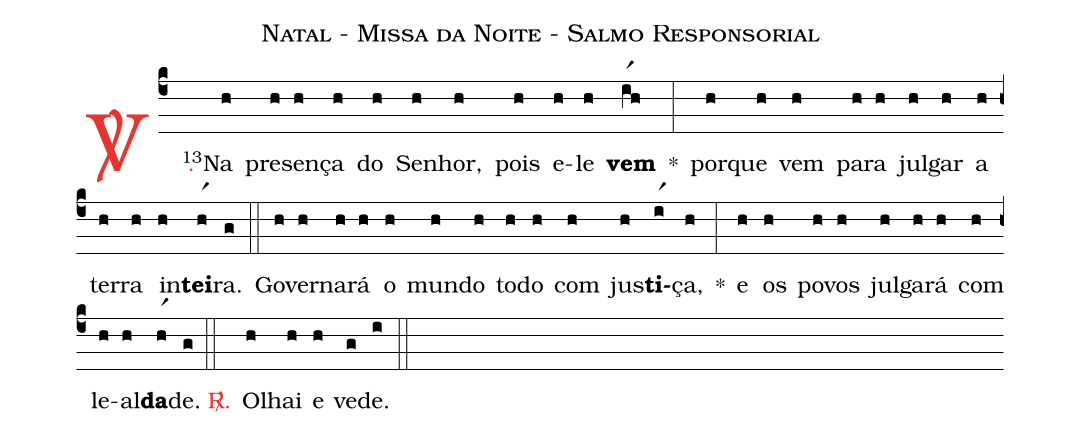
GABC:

name: Natal - Missa da Noite - Salmo Responsorial;
%%
(c4)

<c><sp>V/</sp>.</c>() <v>\VSup{13}</v>Na(h) pre(h)sen(h)ça(h) do(h) Se(h)nhor,(h) pois(h) e(h)le(h) <b>vem</b>(ir1h) *(:)
por(h)que(h) vem(h) pa(h)ra(h) jul(h)gar(h) a(h) ter(h)ra(h) in(h)<b>tei</b>(hr1)ra.(g)

(::)

Go(h)ver(h)na(h)rá(h) o(h) mun(h)do(h) to(h)do(h) com(h) jus(h)<b>ti</b>(ir1)ça,(h) *(:)
e(h) os(h) po(h)vos(h) jul(h)ga(h)rá(h) com(h) le(h)al(h)<b>da</b>(hr1)de.(g)

(::)

<c><sp>R/</sp>.</c>() O(h)lhai(h) e(h) ve(g)de.(i)

(::)
